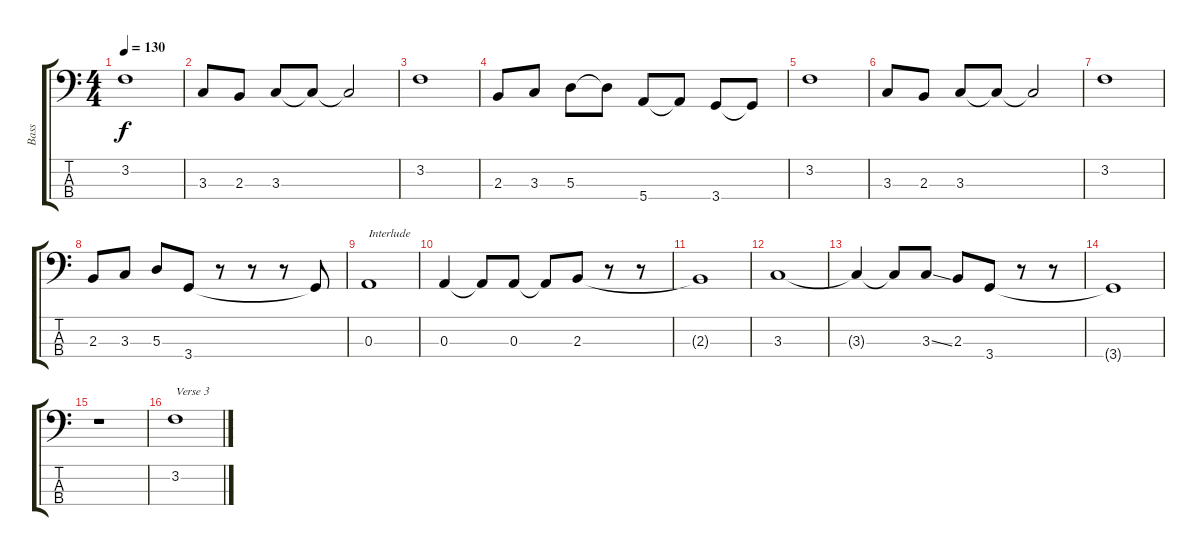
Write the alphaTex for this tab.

\track ("Bass" "Bass") {instrument acousticguitarnylon}
\staff {score tabs}
\tuning (G2 D2 A1 E1) {hide}
\ts (4 4)
\tempo 130
\clef f4
\ks c
3.2.1{dy f} |
3.3.8 2.3.8 3.3.8 3.3{t}.8 3.3{t}.2 |
3.2.1 |
2.3.8 3.3.8 5.3.8 5.3{t}.8 5.4.8 5.4{t}.8 3.4.8 3.4{t}.8 |
3.2.1 |
3.3.8 2.3.8 3.3.8 3.3{t}.8 3.3{t}.2 |
3.2.1 |
2.3.8 3.3.8 5.3.8 3.4.8 r.8 r.8 r.8 3.4{t}.8 |
0.3.1{txt "Interlude"} |
0.3.4 0.3{t}.8 0.3.8 0.3{t}.8 2.3.8 r.8 r.8 |
2.3{t}.1 |
3.3.1 |
3.3{t}.4 3.3{t}.8 3.3{ss}.8 2.3.8 3.4.8 r.8 r.8 |
3.4{t}.1 |
r.1 |
3.2.1{txt "Verse 3"}
